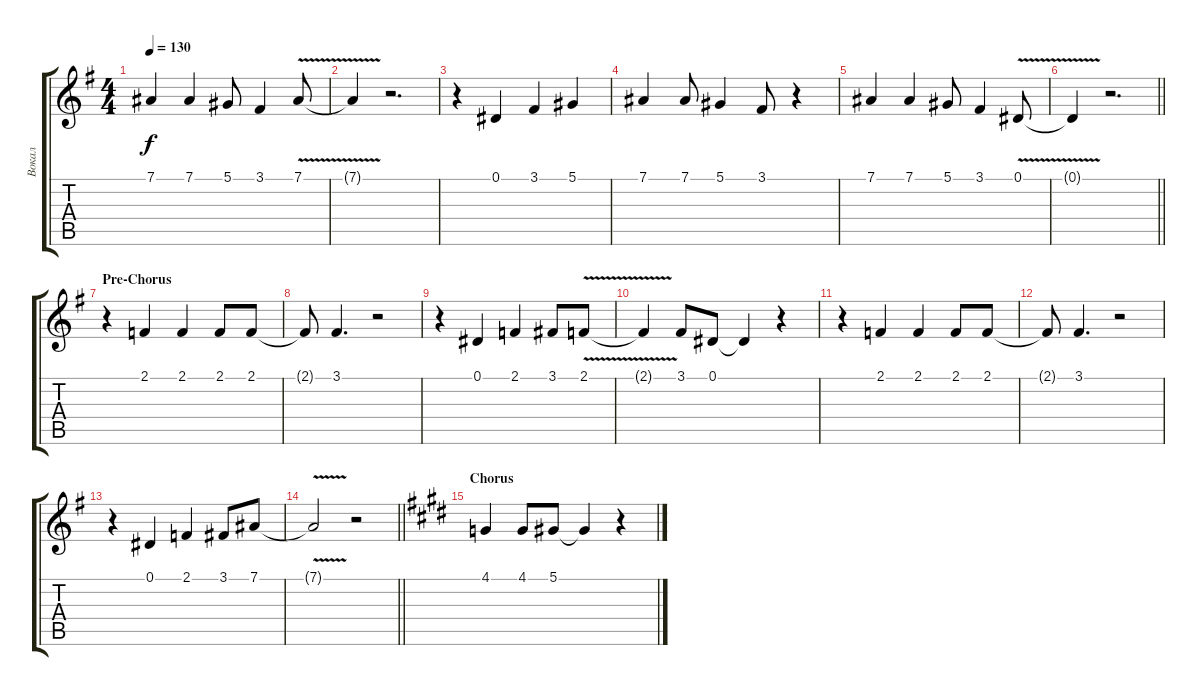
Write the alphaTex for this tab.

\track ("Вокал" "Вокал") {instrument trumpet}
\staff {score tabs}
\tuning (Eb4 Bb3 Gb3 Db3 Ab2 Eb2) {hide}
\ts (4 4)
\tempo 130
\clef g2
\ks eminor
7.1.4{dy f} 7.1.4 5.1.8 3.1.4 7.1{v}.8 |
7.1{t}.4 r.2{d} |
r.4 0.1.4 3.1.4 5.1.4 |
7.1.4 7.1.8 5.1.4 3.1.8 r.4 |
7.1.4 7.1.4 5.1.8 3.1.4 0.1{v}.8 |
\barLineRight lightlight
0.1{t}.4 r.2{d} |
\section ("" "Pre-Chorus")
r.4 2.1.4 2.1.4 2.1.8 2.1.8 |
2.1{t}.8 3.1.4{d} r.2 |
r.4 0.1.4 2.1.4 3.1.8 2.1{v}.8 |
2.1{t}.4 3.1.8 0.1.8 0.1{t}.4 r.4 |
r.4 2.1.4 2.1.4 2.1.8 2.1.8 |
2.1{t}.8 3.1.4{d} r.2 |
r.4 0.1.4 2.1.4 3.1.8 7.1.8 |
\barLineRight lightlight
7.1{v t}.2 r.2 |
\section ("" "Chorus")
\ks c#minor
4.1.4 4.1.8 5.1.8 5.1{t}.4 r.4
